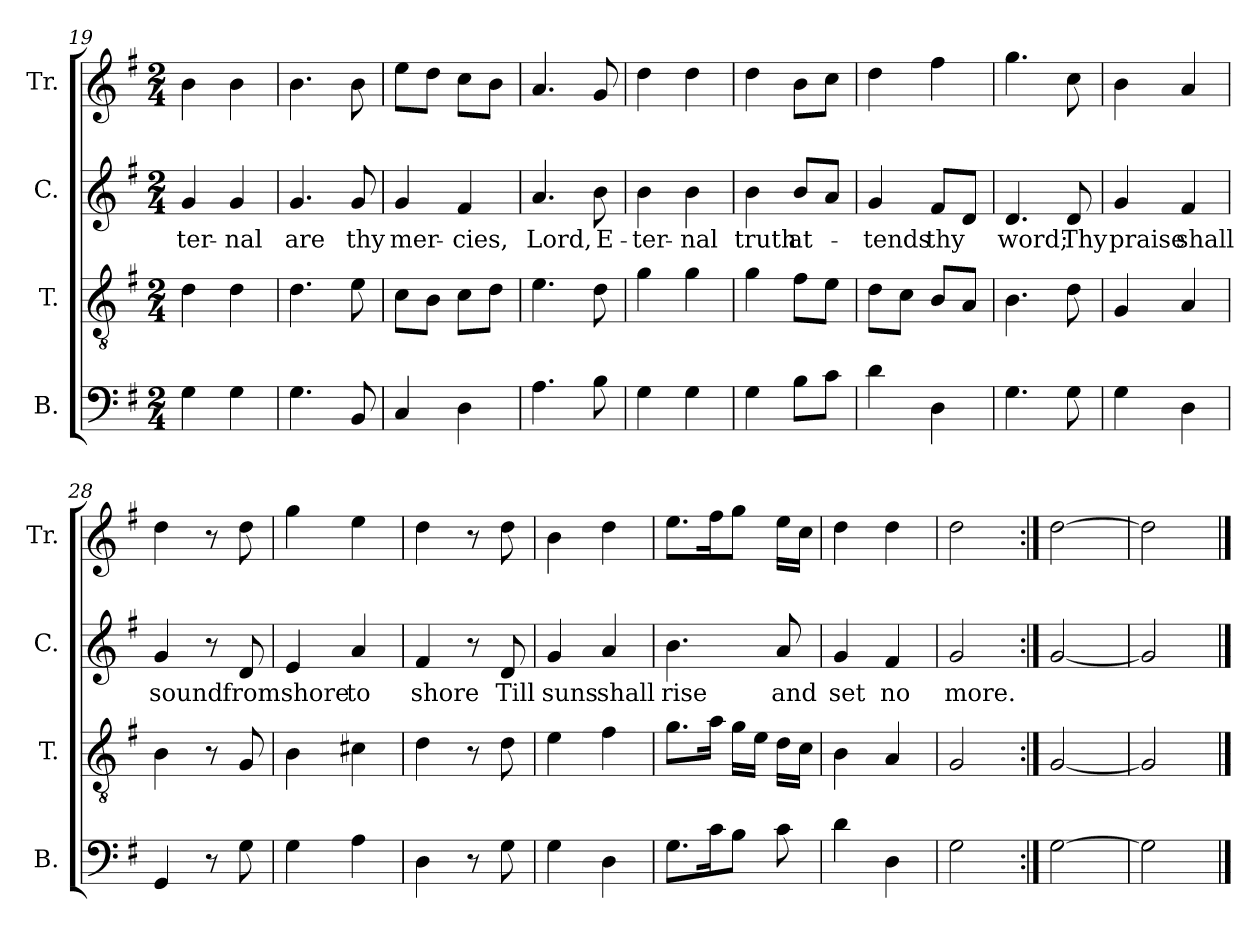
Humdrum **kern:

**kern	**kern	**kern	**text	**kern
*part4	*part3	*part2	*part2	*part1
*staff4	*staff3	*staff2	*staff2	*staff1
*I"B.	*I"T.	*I"C.	*	*I"Tr.
*I'B.	*I'T.	*I'C.	*	*I'Tr.
*clefF4	*clefGv2	*clefG2	*	*clefG2
*k[f#]	*k[f#]	*k[f#]	*	*k[f#]
*M2/4	*M2/4	*M2/4	*	*M2/4
=19	=19	=19	=19	=19
4G\	4d\	4g/	-ter-	4b\
4G\	4d\	4g/	-nal	4b\
=20	=20	=20	=20	=20
4.G\	4.d\	4.g/	are	4.b\
8BB/	8e\	8g/	thy	8b\
=21	=21	=21	=21	=21
4C/	8c\L	4g/	mer-	8ee\L
.	8B\J	.	.	8dd\J
4D\	8c\L	4f#/	-cies,	8cc\L
.	8d\J	.	.	8b\J
!!LO:LB:g=z
=22	=22	=22	=22	=22
4.A\	4.e\	4.a/	Lord,	4.a/
8B\	8d\	8b\	E-	8g/
=23	=23	=23	=23	=23
4G\	4g\	4b\	-ter-	4dd\
4G\	4g\	4b\	-nal	4dd\
=24	=24	=24	=24	=24
4G\	4g\	4b\	truth	4dd\
8B\L	8f#\L	8b/L	at-	8b\L
8c\J	8e\J	8a/J	.	8cc\J
=25	=25	=25	=25	=25
4d\	8d\L	4g/	-tends	4dd\
.	8c\J	.	.	.
4D\	8B/L	8f#/L	thy	4ff#\
.	8A/J	8d/J	.	.
=26	=26	=26	=26	=26
4.G\	4.B\	4.d/	word;	4.gg\
8G\	8d\	8d/	Thy	8cc\
=27	=27	=27	=27	=27
4G\	4G/	4g/	praise	4b\
4D\	4A/	4f#/	shall	4a/
=28	=28	=28	=28	=28
4GG/	4B\	4g/	sound	4dd\
8r	8r	8r	.	8r
8G\	8G/	8d/	from	8dd\
=29	=29	=29	=29	=29
4G\	4B\	4e/	shore	4gg\
4A\	4c#X\	4a/	to	4ee\
=30	=30	=30	=30	=30
4D\	4d\	4f#/	shore	4dd\
8r	8r	8r	.	8r
8G\	8d\	8d/	Till	8dd\
!!LO:LB:g=z
=31	=31	=31	=31	=31
4G\	4e\	4g/	suns	4b\
4D\	4f#\	4a/	shall	4dd\
=32	=32	=32	=32	=32
8.G\L	8.g\L	4.b\	rise	8.ee\L
16c\K	16a\Jk	.	.	16ff#\K
8B\J	16g\LL	.	.	8gg\J
.	16e\JJ	.	.	.
8c\	16d\LL	8a/	and	16ee\LL
.	16c\JJ	.	.	16cc\JJ
=33	=33	=33	=33	=33
4d\	4B\	4g/	set	4dd\
4D\	4A/	4f#/	no	4dd\
=34	=34	=34	=34	=34
2G\	2G/	2g/	more.	2dd\
=35:|!	=35:|!	=35:|!	=35:|!	=35:|!
[2G\	[2G/	[2g/	.	[2dd\
=36	=36	=36	=36	=36
2G\]	2G/]	2g/]	.	2dd\]
==	==	==	==	==
*-	*-	*-	*-	*-
